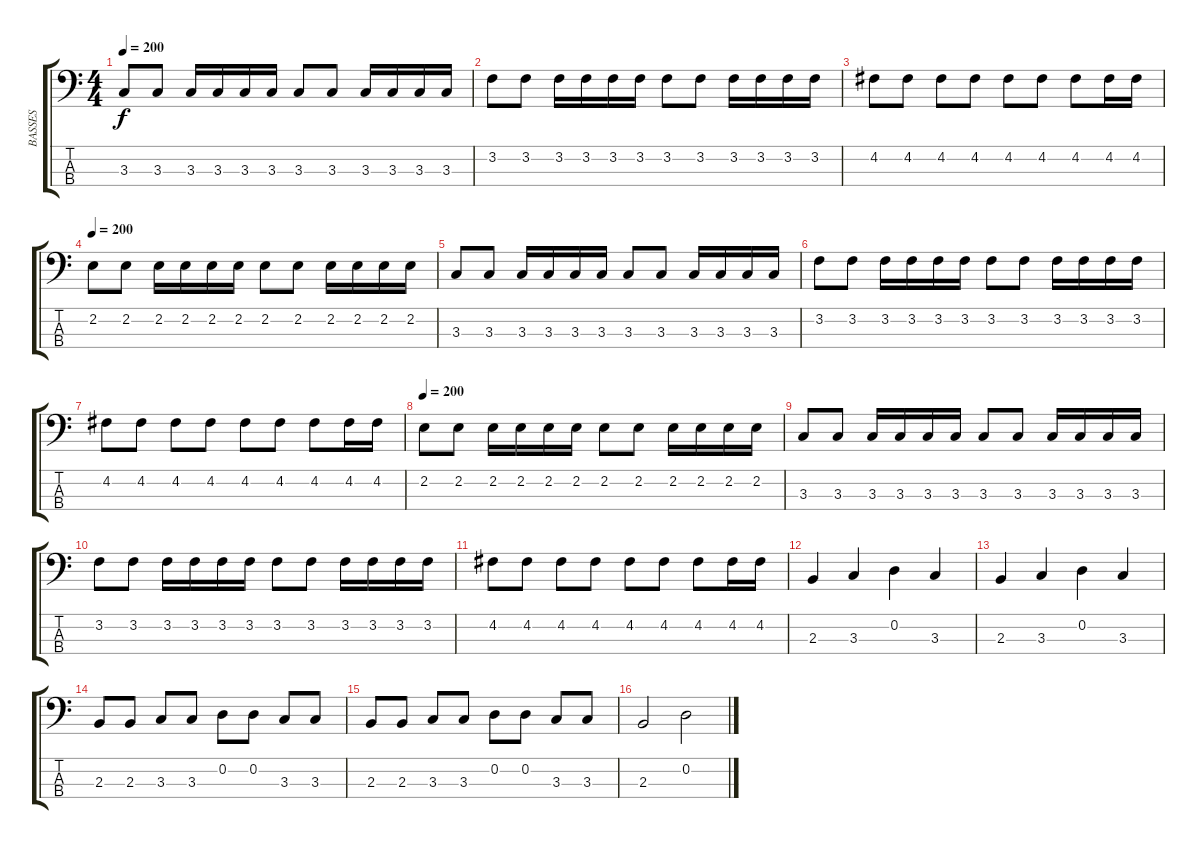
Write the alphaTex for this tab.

\track ("BASSES" "BASSES") {instrument electricbasspick}
\staff {score tabs}
\tuning (G2 D2 A1 E1) {hide}
\ts (4 4)
\tempo 200
\clef f4
\ks c
3.3.8{dy f} 3.3.8 3.3.16 3.3.16 3.3.16 3.3.16 3.3.8 3.3.8 3.3.16 3.3.16 3.3.16 3.3.16 |
3.2.8 3.2.8 3.2.16 3.2.16 3.2.16 3.2.16 3.2.8 3.2.8 3.2.16 3.2.16 3.2.16 3.2.16 |
4.2.8 4.2.8 4.2.8 4.2.8 4.2.8 4.2.8 4.2.8 4.2.16 4.2.16 |
\tempo 200
2.2.8 2.2.8 2.2.16 2.2.16 2.2.16 2.2.16 2.2.8 2.2.8 2.2.16 2.2.16 2.2.16 2.2.16 |
3.3.8 3.3.8 3.3.16 3.3.16 3.3.16 3.3.16 3.3.8 3.3.8 3.3.16 3.3.16 3.3.16 3.3.16 |
3.2.8 3.2.8 3.2.16 3.2.16 3.2.16 3.2.16 3.2.8 3.2.8 3.2.16 3.2.16 3.2.16 3.2.16 |
4.2.8 4.2.8 4.2.8 4.2.8 4.2.8 4.2.8 4.2.8 4.2.16 4.2.16 |
\tempo 200
2.2.8 2.2.8 2.2.16 2.2.16 2.2.16 2.2.16 2.2.8 2.2.8 2.2.16 2.2.16 2.2.16 2.2.16 |
3.3.8 3.3.8 3.3.16 3.3.16 3.3.16 3.3.16 3.3.8 3.3.8 3.3.16 3.3.16 3.3.16 3.3.16 |
3.2.8 3.2.8 3.2.16 3.2.16 3.2.16 3.2.16 3.2.8 3.2.8 3.2.16 3.2.16 3.2.16 3.2.16 |
4.2.8 4.2.8 4.2.8 4.2.8 4.2.8 4.2.8 4.2.8 4.2.16 4.2.16 |
2.3.4 3.3.4 0.2.4 3.3.4 |
2.3.4 3.3.4 0.2.4 3.3.4 |
2.3.8 2.3.8 3.3.8 3.3.8 0.2.8 0.2.8 3.3.8 3.3.8 |
2.3.8 2.3.8 3.3.8 3.3.8 0.2.8 0.2.8 3.3.8 3.3.8 |
2.3.2 0.2.2
